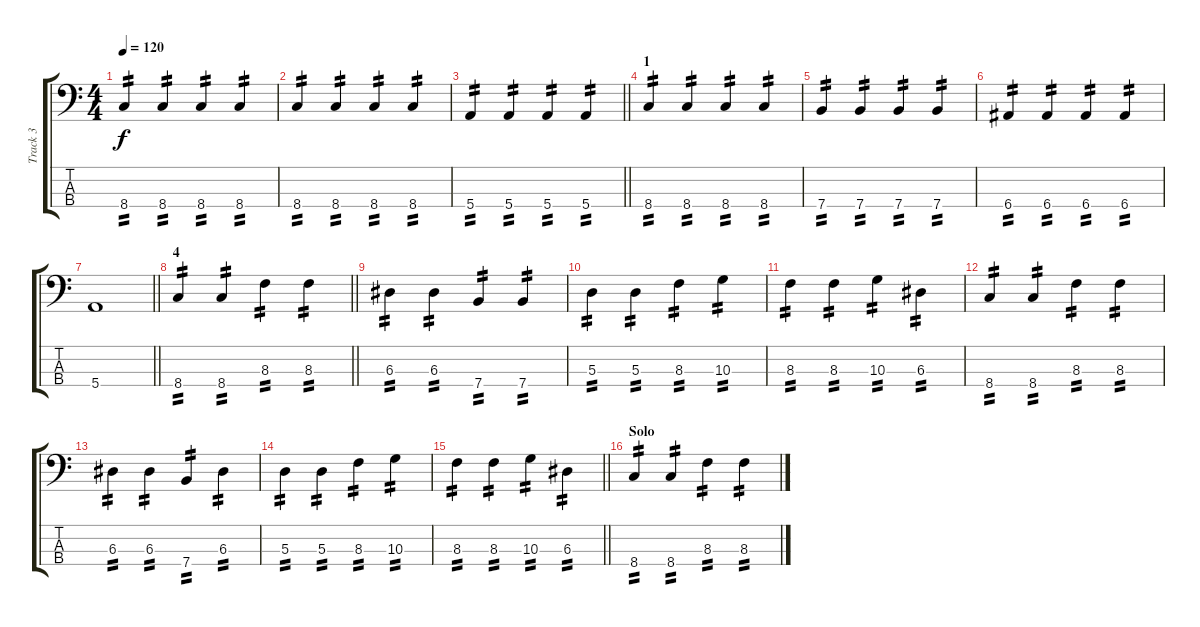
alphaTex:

\track ("Track 3" "Track 3") {instrument electricbasspick}
\staff {score tabs}
\tuning (G2 D2 A1 E1) {hide}
\ts (4 4)
\tempo 120
\clef f4
\ks c
8.4.4{tp 2 dy f} 8.4.4{tp 2} 8.4.4{tp 2} 8.4.4{tp 2} |
8.4.4{tp 2} 8.4.4{tp 2} 8.4.4{tp 2} 8.4.4{tp 2} |
\barLineRight lightlight
5.4.4{tp 2} 5.4.4{tp 2} 5.4.4{tp 2} 5.4.4{tp 2} |
\section ("" "1")
8.4.4{tp 2} 8.4.4{tp 2} 8.4.4{tp 2} 8.4.4{tp 2} |
7.4.4{tp 2} 7.4.4{tp 2} 7.4.4{tp 2} 7.4.4{tp 2} |
6.4.4{tp 2} 6.4.4{tp 2} 6.4.4{tp 2} 6.4.4{tp 2} |
\barLineRight lightlight
5.4.1 |
\section ("" "4")
\barLineRight lightlight
8.4.4{tp 2} 8.4.4{tp 2} 8.3.4{tp 2} 8.3.4{tp 2} |
\section ("" "")
6.3.4{tp 2} 6.3.4{tp 2} 7.4.4{tp 2} 7.4.4{tp 2} |
5.3.4{tp 2} 5.3.4{tp 2} 8.3.4{tp 2} 10.3.4{tp 2} |
8.3.4{tp 2} 8.3.4{tp 2} 10.3.4{tp 2} 6.3.4{tp 2} |
8.4.4{tp 2} 8.4.4{tp 2} 8.3.4{tp 2} 8.3.4{tp 2} |
6.3.4{tp 2} 6.3.4{tp 2} 7.4.4{tp 2} 6.3.4{tp 2} |
5.3.4{tp 2} 5.3.4{tp 2} 8.3.4{tp 2} 10.3.4{tp 2} |
\barLineRight lightlight
8.3.4{tp 2} 8.3.4{tp 2} 10.3.4{tp 2} 6.3.4{tp 2} |
\section ("" "Solo")
8.4.4{tp 2} 8.4.4{tp 2} 8.3.4{tp 2} 8.3.4{tp 2}
